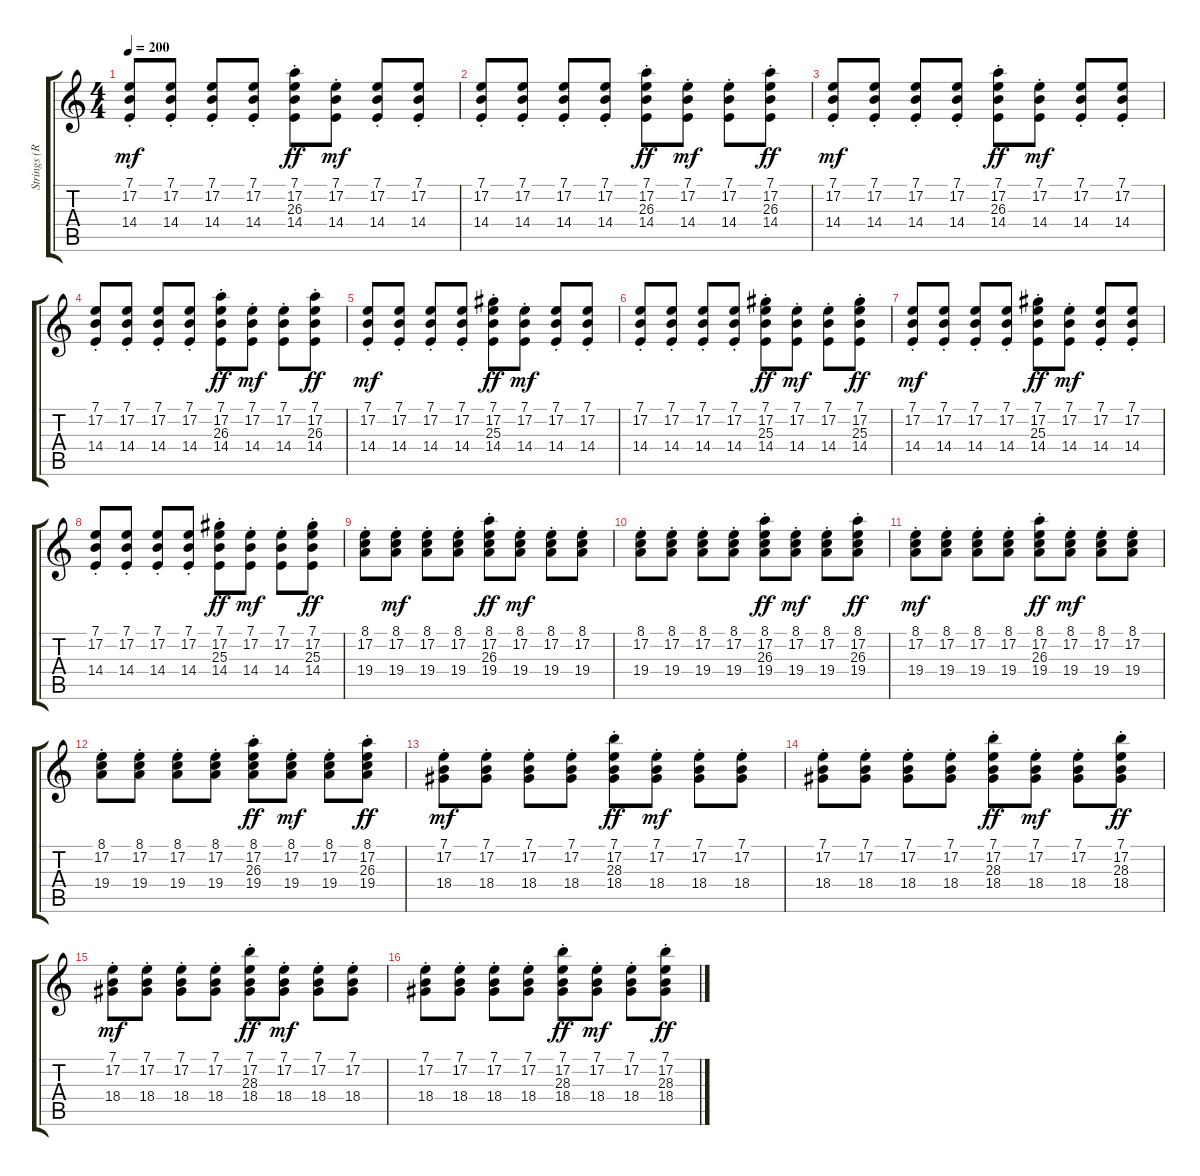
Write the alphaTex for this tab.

\track ("Strings (Right)" "Strings (R") {instrument tremolostrings}
\staff {score tabs}
\tuning (E4 B3 G3 D3 A2 E2) {hide}
\ts (4 4)
\tempo 200
\clef g2
\ks c
(7.1{st} 17.2{st} 14.4{st}).8{dy mf} (7.1{st} 17.2{st} 14.4{st}).8 (7.1{st} 17.2{st} 14.4{st}).8 (7.1{st} 17.2{st} 14.4{st}).8 (7.1{st} 17.2{st} 26.3{st} 14.4{st}).8{dy ff} (7.1{st} 17.2{st} 14.4{st}).8{dy mf} (7.1{st} 17.2{st} 14.4{st}).8 (7.1{st} 17.2{st} 14.4{st}).8 |
(7.1{st} 17.2{st} 14.4{st}).8 (7.1{st} 17.2{st} 14.4{st}).8 (7.1{st} 17.2{st} 14.4{st}).8 (7.1{st} 17.2{st} 14.4{st}).8 (7.1{st} 17.2{st} 26.3{st} 14.4{st}).8{dy ff} (7.1{st} 17.2{st} 14.4{st}).8{dy mf} (7.1{st} 17.2{st} 14.4{st}).8 (7.1{st} 17.2{st} 26.3{st} 14.4{st}).8{dy ff} |
(7.1{st} 17.2{st} 14.4{st}).8{dy mf} (7.1{st} 17.2{st} 14.4{st}).8 (7.1{st} 17.2{st} 14.4{st}).8 (7.1{st} 17.2{st} 14.4{st}).8 (7.1{st} 17.2{st} 26.3{st} 14.4{st}).8{dy ff} (7.1{st} 17.2{st} 14.4{st}).8{dy mf} (7.1{st} 17.2{st} 14.4{st}).8 (7.1{st} 17.2{st} 14.4{st}).8 |
(7.1{st} 17.2{st} 14.4{st}).8 (7.1{st} 17.2{st} 14.4{st}).8 (7.1{st} 17.2{st} 14.4{st}).8 (7.1{st} 17.2{st} 14.4{st}).8 (7.1{st} 17.2{st} 26.3{st} 14.4{st}).8{dy ff} (7.1{st} 17.2{st} 14.4{st}).8{dy mf} (7.1{st} 17.2{st} 14.4{st}).8 (7.1{st} 17.2{st} 26.3{st} 14.4{st}).8{dy ff} |
(7.1{st} 17.2{st} 14.4{st}).8{dy mf} (7.1{st} 17.2{st} 14.4{st}).8 (7.1{st} 17.2{st} 14.4{st}).8 (7.1{st} 17.2{st} 14.4{st}).8 (7.1{st} 17.2{st} 25.3{st} 14.4{st}).8{dy ff} (7.1{st} 17.2{st} 14.4{st}).8{dy mf} (7.1{st} 17.2{st} 14.4{st}).8 (7.1{st} 17.2{st} 14.4{st}).8 |
(7.1{st} 17.2{st} 14.4{st}).8 (7.1{st} 17.2{st} 14.4{st}).8 (7.1{st} 17.2{st} 14.4{st}).8 (7.1{st} 17.2{st} 14.4{st}).8 (7.1{st} 17.2{st} 25.3{st} 14.4{st}).8{dy ff} (7.1{st} 17.2{st} 14.4{st}).8{dy mf} (7.1{st} 17.2{st} 14.4{st}).8 (7.1{st} 17.2{st} 25.3{st} 14.4{st}).8{dy ff} |
(7.1{st} 17.2{st} 14.4{st}).8{dy mf} (7.1{st} 17.2{st} 14.4{st}).8 (7.1{st} 17.2{st} 14.4{st}).8 (7.1{st} 17.2{st} 14.4{st}).8 (7.1{st} 17.2{st} 25.3{st} 14.4{st}).8{dy ff} (7.1{st} 17.2{st} 14.4{st}).8{dy mf} (7.1{st} 17.2{st} 14.4{st}).8 (7.1{st} 17.2{st} 14.4{st}).8 |
(7.1{st} 17.2{st} 14.4{st}).8 (7.1{st} 17.2{st} 14.4{st}).8 (7.1{st} 17.2{st} 14.4{st}).8 (7.1{st} 17.2{st} 14.4{st}).8 (7.1{st} 17.2{st} 25.3{st} 14.4{st}).8{dy ff} (7.1{st} 17.2{st} 14.4{st}).8{dy mf} (7.1{st} 17.2{st} 14.4{st}).8 (7.1{st} 17.2{st} 25.3{st} 14.4{st}).8{dy ff} |
(8.1{st} 17.2{st} 19.4{st}).8 (8.1{st} 17.2{st} 19.4{st}).8{dy mf} (8.1{st} 17.2{st} 19.4{st}).8 (8.1{st} 17.2{st} 19.4{st}).8 (8.1{st} 17.2{st} 26.3{st} 19.4{st}).8{dy ff} (8.1{st} 17.2{st} 19.4{st}).8{dy mf} (8.1{st} 17.2{st} 19.4{st}).8 (8.1{st} 17.2{st} 19.4{st}).8 |
(8.1{st} 17.2{st} 19.4{st}).8 (8.1{st} 17.2{st} 19.4{st}).8 (8.1{st} 17.2{st} 19.4{st}).8 (8.1{st} 17.2{st} 19.4{st}).8 (8.1{st} 17.2{st} 26.3{st} 19.4{st}).8{dy ff} (8.1{st} 17.2{st} 19.4{st}).8{dy mf} (8.1{st} 17.2{st} 19.4{st}).8 (8.1{st} 17.2{st} 26.3{st} 19.4{st}).8{dy ff} |
(8.1{st} 17.2{st} 19.4{st}).8{dy mf} (8.1{st} 17.2{st} 19.4{st}).8 (8.1{st} 17.2{st} 19.4{st}).8 (8.1{st} 17.2{st} 19.4{st}).8 (8.1{st} 17.2{st} 26.3{st} 19.4{st}).8{dy ff} (8.1{st} 17.2{st} 19.4{st}).8{dy mf} (8.1{st} 17.2{st} 19.4{st}).8 (8.1{st} 17.2{st} 19.4{st}).8 |
(8.1{st} 17.2{st} 19.4{st}).8 (8.1{st} 17.2{st} 19.4{st}).8 (8.1{st} 17.2{st} 19.4{st}).8 (8.1{st} 17.2{st} 19.4{st}).8 (8.1{st} 17.2{st} 26.3{st} 19.4{st}).8{dy ff} (8.1{st} 17.2{st} 19.4{st}).8{dy mf} (8.1{st} 17.2{st} 19.4{st}).8 (8.1{st} 17.2{st} 26.3{st} 19.4{st}).8{dy ff} |
(7.1{st} 17.2{st} 18.4{st}).8{dy mf} (7.1{st} 17.2{st} 18.4{st}).8 (7.1{st} 17.2{st} 18.4{st}).8 (7.1{st} 17.2{st} 18.4{st}).8 (7.1{st} 17.2{st} 28.3{st} 18.4{st}).8{dy ff} (7.1{st} 17.2{st} 18.4{st}).8{dy mf} (7.1{st} 17.2{st} 18.4{st}).8 (7.1{st} 17.2{st} 18.4{st}).8 |
(7.1{st} 17.2{st} 18.4{st}).8 (7.1{st} 17.2{st} 18.4{st}).8 (7.1{st} 17.2{st} 18.4{st}).8 (7.1{st} 17.2{st} 18.4{st}).8 (7.1{st} 17.2{st} 28.3{st} 18.4{st}).8{dy ff} (7.1{st} 17.2{st} 18.4{st}).8{dy mf} (7.1{st} 17.2{st} 18.4{st}).8 (7.1{st} 17.2{st} 28.3{st} 18.4{st}).8{dy ff} |
(7.1{st} 17.2{st} 18.4{st}).8{dy mf} (7.1{st} 17.2{st} 18.4{st}).8 (7.1{st} 17.2{st} 18.4{st}).8 (7.1{st} 17.2{st} 18.4{st}).8 (7.1{st} 17.2{st} 28.3{st} 18.4{st}).8{dy ff} (7.1{st} 17.2{st} 18.4{st}).8{dy mf} (7.1{st} 17.2{st} 18.4{st}).8 (7.1{st} 17.2{st} 18.4{st}).8 |
(7.1{st} 17.2{st} 18.4{st}).8 (7.1{st} 17.2{st} 18.4{st}).8 (7.1{st} 17.2{st} 18.4{st}).8 (7.1{st} 17.2{st} 18.4{st}).8 (7.1{st} 17.2{st} 28.3{st} 18.4{st}).8{dy ff} (7.1{st} 17.2{st} 18.4{st}).8{dy mf} (7.1{st} 17.2{st} 18.4{st}).8 (7.1{st} 17.2{st} 28.3{st} 18.4{st}).8{dy ff}
